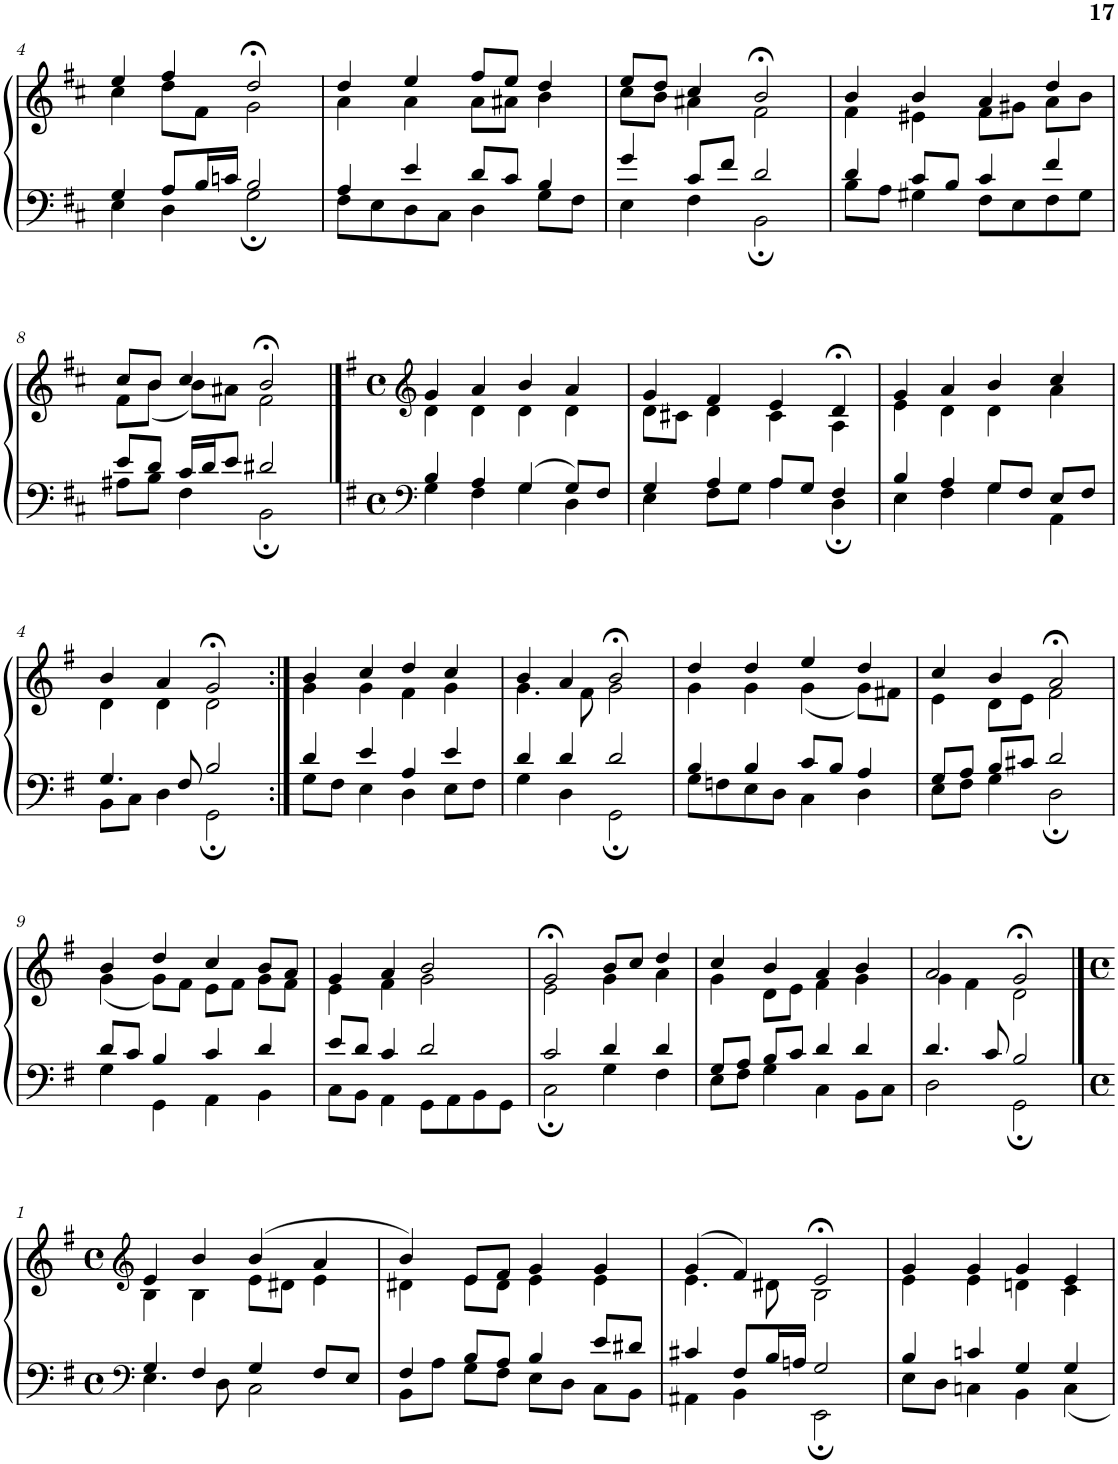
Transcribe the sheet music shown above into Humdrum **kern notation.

**kern	**kern
*part1	*part1
*staff2	*staff1
*I"Piano	*
*I'Pno	*
!!LO:PB:g=z
*clefF4	*clefG2
*k[f#c#]	*k[f#c#]
*M4/4	*M4/4
*met(c)	*met(c)
=4	=4
*^	*^
4G/	4E\	4ee/	4cc#\
8A/L	4D\	4ff#/	8dd\L
16B/L	.	.	8f#\J
16cn/JJ	.	.	.
2B/	2G;\	2dd;</	2g\
=5	=5	=5	=5
4A/	8F#\L	4dd/	4a\
.	8E\	.	.
4e/	8D\	4ee/	4a\
.	8C#\J	.	.
8d/L	4D\	8ff#/L	8a\L
8c#/J	.	8ee/J	8a#X\J
4B/	8G\L	4dd/	4b\
.	8F#\J	.	.
=6	=6	=6	=6
4g/	4E\	8ee/L	8cc#\L
.	.	8dd/J	8b\J
8c#/L	4F#\	4cc#/	4a#X\
8f#/J	.	.	.
2d/	2BB;\	2b;</	2f#\
=7	=7	=7	=7
4d/	8B\L	4b/	4f#\
.	8A\J	.	.
8c#/L	4G#X\	4b/	4e#X\
8B/J	.	.	.
4c#/	8F#\L	4a/	8f#\L
.	8E\	.	8g#X\J
4f#/	8F#\	4dd/	8a\L
.	8G#\J	.	8b\J
!!LO:LB:g=z	!!
=8	=8	=8	=8
8e/L	8A#X\L	8cc#/L	8f#\L
8d/J	8B\J	8b/J	(<8b\J
16c#/LL	4F#\	4cc#/	8b\L)
16d/J	.	.	.
8e/J	.	.	8a#X\J
2d#X/	2BB;\	2b;</	2f#\
==1	==1	==1	==1
*clefF4	*	*clefG2	*
*k[f#]	*	*k[f#]	*
*M4/4	*	*M4/4	*
*met(c)	*	*met(c)	*
4B/	4G\	4g/	4d\
4A/	4F#\	4a/	4d\
4G/	4G\	4b/	4d\
8G/L	4D\	4a/	4d\
8F#/J	.	.	.
=2	=2	=2	=2
4G/	4E\	4g/	8d\L
.	.	.	8c#X\J
4A/	8F#\L	4f#/	4d\
.	8G\J	.	.
8A/L	4A\	4e/	4c#\
8G/J	.	.	.
4F#/	4D;\	4d;</	4A\
=3	=3	=3	=3
4B/	4E\	4g/	4e\
4A/	4F#\	4a/	4d\
8G/L	4G\	4b/	4d\
8F#/J	.	.	.
8E/L	4AA\	4cc/	4a\
8F#/J	.	.	.
!!LO:LB:g=z	!!
=4	=4	=4	=4
4.G/	8BB\L	4b/	4d\
.	8C\J	.	.
.	4D\	4a/	4d\
8F#/	.	.	.
2B/	2GG;\	2g;</	2d\
=5:|!	=5:|!	=5:|!	=5:|!
4d/	8G\L	4b/	4g\
.	8F#\J	.	.
4e/	4E\	4cc/	4g\
4A/	4D\	4dd/	4f#\
4e/	8E\L	4cc/	4g\
.	8F#\J	.	.
=6	=6	=6	=6
4d/	4G\	4b/	4.g\
4d/	4D\	4a/	.
.	.	.	8f#\
2d/	2GG;\	2b;</	2g\
=7	=7	=7	=7
4B/	8G\L	4dd/	4g\
.	8Fn\	.	.
4B/	8E\	4dd/	4g\
.	8D\J	.	.
8c/L	4C\	4ee/	(<4g\
8B/J	.	.	.
4A/	4D\	4dd/	8g\L)
.	.	.	8f#X\J
=8	=8	=8	=8
8G/L	8E\L	4cc/	4e\
8A/J	8F#\J	.	.
8B/L	4G\	4b/	8d\L
8c#X/J	.	.	8e\J
2d/	2D;\	2a;</	2f#\
!!LO:LB:g=z	!!
=9	=9	=9	=9
8d/L	4G\	4b/	(<4g\
8c/J	.	.	.
4B/	4GG\	4dd/	8g\L)
.	.	.	8f#\J
4c/	4AA\	4cc/	8e\L
.	.	.	8f#\J
4d/	4BB\	8b/L	8g\L
.	.	8a/J	8f#\J
=10	=10	=10	=10
8e/L	8C\L	4g/	4e\
8d/J	8BB\J	.	.
4c/	4AA\	4a/	4f#\
2d/	8GG\L	2b/	2g\
.	8AA\	.	.
.	8BB\	.	.
.	8GG\J	.	.
=11	=11	=11	=11
2c/	2C;\	2g;</	2e\
4d/	4G\	8b/L	4g\
.	.	8cc/J	.
4d/	4F#\	4dd/	4a\
=12	=12	=12	=12
8G/L	8E\L	4cc/	4g\
8A/J	8F#\J	.	.
8B/L	4G\	4b/	8d\L
8c/J	.	.	8e\J
4d/	4C\	4a/	4f#\
4d/	8BB\L	4b/	4g\
.	8C\J	.	.
=13	=13	=13	=13
4.d/	2D\	2a/	4g\
.	.	.	4f#\
8c/	.	.	.
2B/	2GG;\	2g;</	2d\
!!LO:LB:g=z	!!
==1	==1	==1	==1
*clefF4	*	*clefG2	*
*M4/4	*	*M4/4	*
*met(c)	*	*met(c)	*
4G/	4.E\	4e/	4B\
4F#/	.	4b/	4B\
.	8D\	.	.
4G/	2C\	(>4b/	8e\L
.	.	.	8d#X\J
8F#/L	.	4a/	4e\
8E/J	.	.	.
=2	=2	=2	=2
4F#/	8BB\L	4b/)	4d#X\
.	8A\J	.	.
8B/L	8G\L	8e/L	8e\L
8A/J	8F#\J	8f#/J	8d#\J
4B/	8E\L	4g/	4e\
.	8D\J	.	.
8e/L	8C\L	4g/	4e\
8d#X/J	8BB\J	.	.
=3	=3	=3	=3
4c#X/	4AA#X\	(>4g/	4.e\
8F#/L	4BB\	4f#/)	.
16B/L	.	.	8d#X\
16An/JJ	.	.	.
2G/	2EE;\	2e;</	2B\
=4	=4	=4	=4
4B/	8E\L	4g/	4e\
.	8D\J	.	.
4cn/	4Cn\	4g/	4e\
4G/	4BB\	4g/	4dn\
4G/	4C\	4e/	4c\
*v	*v	*	*
*	*v	*v
=	=
*-	*-
